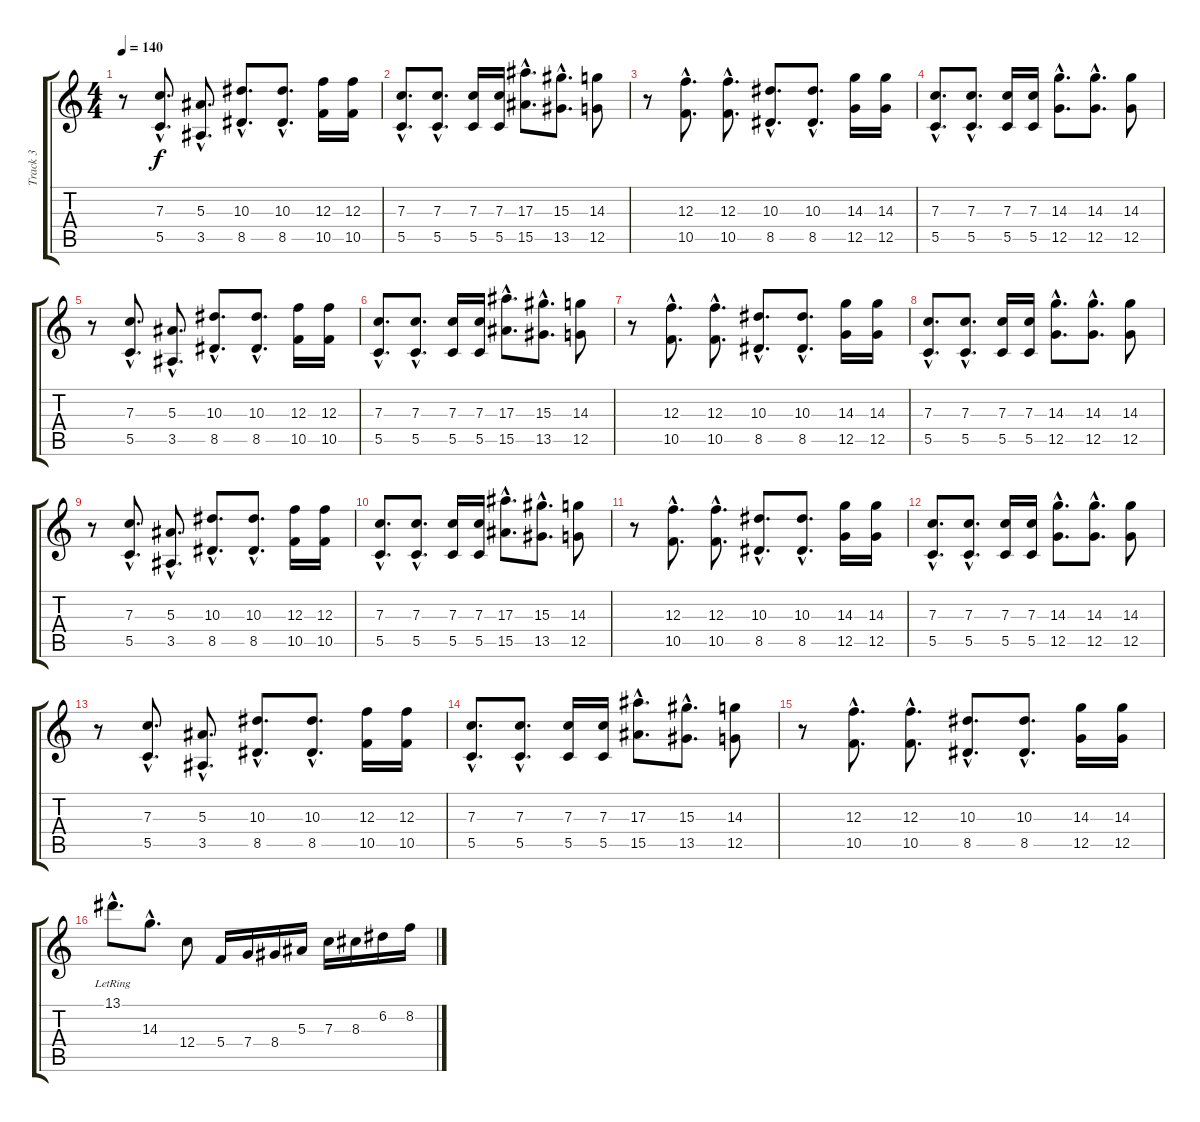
\track ("Track 3" "Track 3") {instrument distortionguitar}
\staff {score tabs}
\tuning (D4 A3 F3 C3 G2 C2) {hide}
\ts (4 4)
\tempo 140
\clef g2
\ks c
r.8{dy f} (7.3{hac} 5.5{hac}).8{d} (5.3{hac} 3.5{hac}).8{d} (10.3{hac} 8.5{hac}).8{d} (10.3{hac} 8.5{hac}).8{d} (12.3 10.5).16 (12.3 10.5).16 |
(7.3{hac} 5.5{hac}).8{d} (7.3{hac} 5.5{hac}).8{d} (7.3 5.5).16 (7.3 5.5).16 (17.3{hac} 15.5{hac}).8{d} (15.3{hac} 13.5{hac}).8{d} (14.3 12.5).8 |
r.8 (12.3{hac} 10.5{hac}).8{d} (12.3{hac} 10.5{hac}).8{d} (10.3{hac} 8.5{hac}).8{d} (10.3{hac} 8.5{hac}).8{d} (14.3 12.5).16 (14.3 12.5).16 |
(7.3{hac} 5.5{hac}).8{d} (7.3{hac} 5.5{hac}).8{d} (7.3 5.5).16 (7.3 5.5).16 (14.3{hac} 12.5{hac}).8{d} (14.3{hac} 12.5{hac}).8{d} (14.3 12.5).8 |
r.8 (7.3{hac} 5.5{hac}).8{d} (5.3{hac} 3.5{hac}).8{d} (10.3{hac} 8.5{hac}).8{d} (10.3{hac} 8.5{hac}).8{d} (12.3 10.5).16 (12.3 10.5).16 |
(7.3{hac} 5.5{hac}).8{d} (7.3{hac} 5.5{hac}).8{d} (7.3 5.5).16 (7.3 5.5).16 (17.3{hac} 15.5{hac}).8{d} (15.3{hac} 13.5{hac}).8{d} (14.3 12.5).8 |
r.8 (12.3{hac} 10.5{hac}).8{d} (12.3{hac} 10.5{hac}).8{d} (10.3{hac} 8.5{hac}).8{d} (10.3{hac} 8.5{hac}).8{d} (14.3 12.5).16 (14.3 12.5).16 |
(7.3{hac} 5.5{hac}).8{d} (7.3{hac} 5.5{hac}).8{d} (7.3 5.5).16 (7.3 5.5).16 (14.3{hac} 12.5{hac}).8{d} (14.3{hac} 12.5{hac}).8{d} (14.3 12.5).8 |
r.8 (7.3{hac} 5.5{hac}).8{d} (5.3{hac} 3.5{hac}).8{d} (10.3{hac} 8.5{hac}).8{d} (10.3{hac} 8.5{hac}).8{d} (12.3 10.5).16 (12.3 10.5).16 |
(7.3{hac} 5.5{hac}).8{d} (7.3{hac} 5.5{hac}).8{d} (7.3 5.5).16 (7.3 5.5).16 (17.3{hac} 15.5{hac}).8{d} (15.3{hac} 13.5{hac}).8{d} (14.3 12.5).8 |
r.8 (12.3{hac} 10.5{hac}).8{d} (12.3{hac} 10.5{hac}).8{d} (10.3{hac} 8.5{hac}).8{d} (10.3{hac} 8.5{hac}).8{d} (14.3 12.5).16 (14.3 12.5).16 |
(7.3{hac} 5.5{hac}).8{d} (7.3{hac} 5.5{hac}).8{d} (7.3 5.5).16 (7.3 5.5).16 (14.3{hac} 12.5{hac}).8{d} (14.3{hac} 12.5{hac}).8{d} (14.3 12.5).8 |
r.8 (7.3{hac} 5.5{hac}).8{d} (5.3{hac} 3.5{hac}).8{d} (10.3{hac} 8.5{hac}).8{d} (10.3{hac} 8.5{hac}).8{d} (12.3 10.5).16 (12.3 10.5).16 |
(7.3{hac} 5.5{hac}).8{d} (7.3{hac} 5.5{hac}).8{d} (7.3 5.5).16 (7.3 5.5).16 (17.3{hac} 15.5{hac}).8{d} (15.3{hac} 13.5{hac}).8{d} (14.3 12.5).8 |
r.8 (12.3{hac} 10.5{hac}).8{d} (12.3{hac} 10.5{hac}).8{d} (10.3{hac} 8.5{hac}).8{d} (10.3{hac} 8.5{hac}).8{d} (14.3 12.5).16 (14.3 12.5).16 |
13.1{hac lr}.8{d} 14.3{hac}.8{d} 12.4.8 5.4.16 7.4.16 8.4.16 5.3.16 7.3.16 8.3.16 6.2.16 8.2.16
